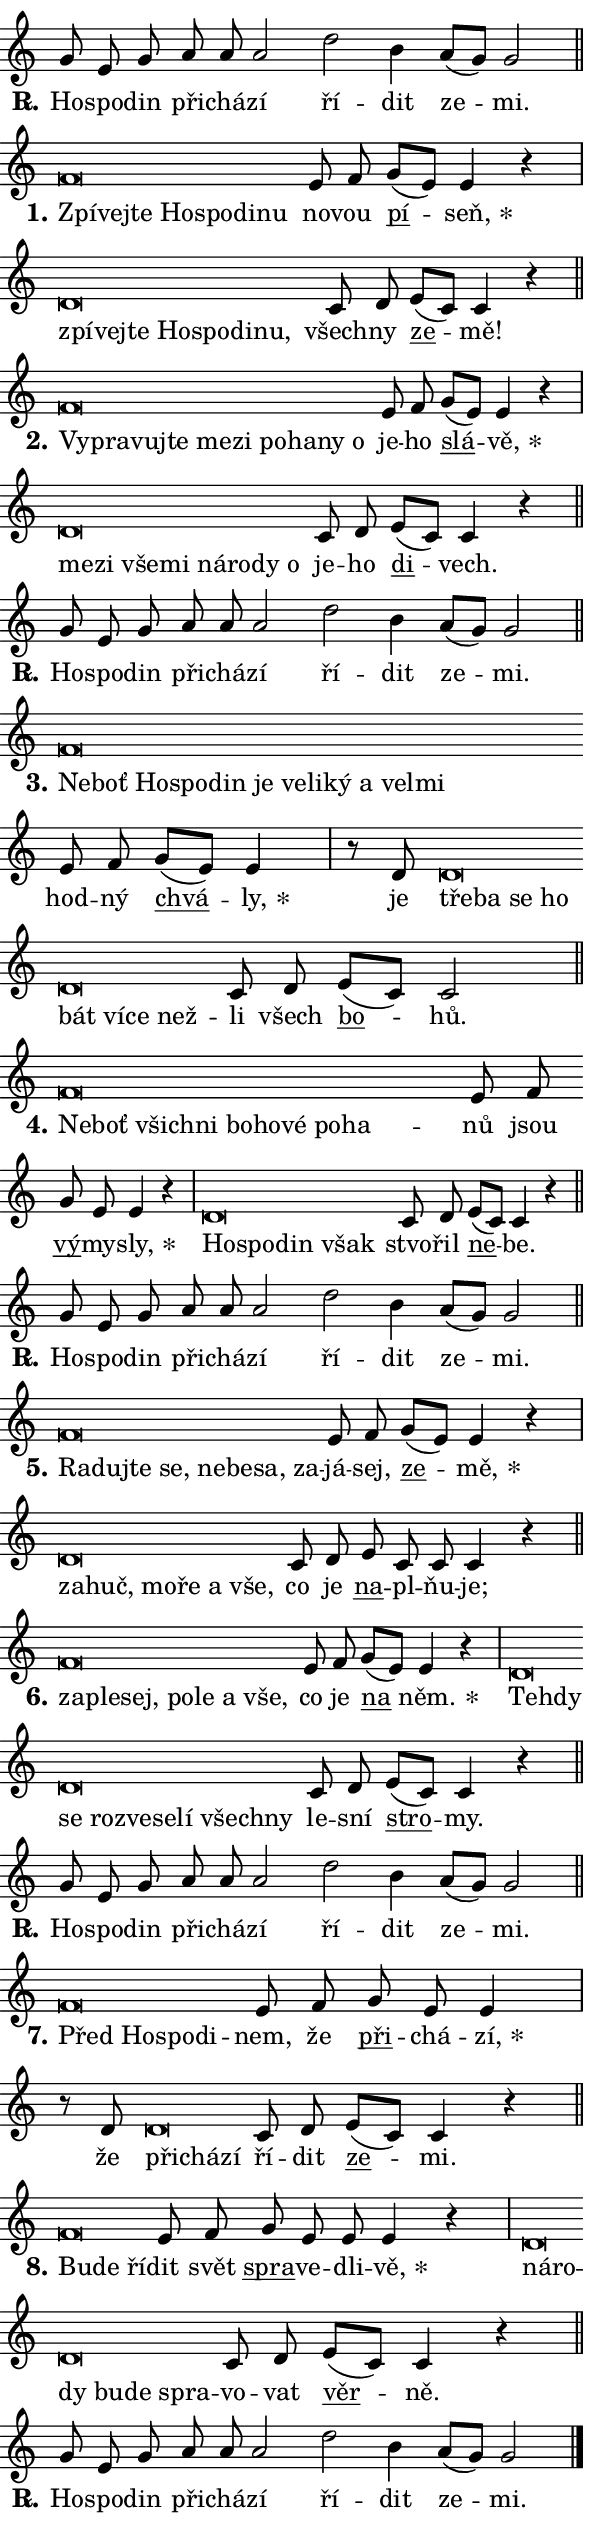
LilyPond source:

\version "2.24.0"
\header { tagline = "" }
\paper {
  indent = 0\cm
  top-margin = 0\cm
  right-margin = 0.13\cm % to fit lyric hyphens
  bottom-margin = 0\cm
  left-margin = 0\cm
  paper-width = 10\cm
  page-breaking = #ly:one-page-breaking
  system-system-spacing.basic-distance = #11
  score-system-spacing.basic-distance = #11
  ragged-last = ##f
}


%% Author: Thomas Morley
%% https://lists.gnu.org/archive/html/lilypond-user/2020-05/msg00002.html
#(define (line-position grob)
"Returns position of @var[grob} in current system:
   @code{'start}, if at first time-step
   @code{'end}, if at last time-step
   @code{'middle} otherwise
"
  (let* ((col (ly:item-get-column grob))
         (ln (ly:grob-object col 'left-neighbor))
         (rn (ly:grob-object col 'right-neighbor))
         (col-to-check-left (if (ly:grob? ln) ln col))
         (col-to-check-right (if (ly:grob? rn) rn col))
         (break-dir-left
           (and
             (ly:grob-property col-to-check-left 'non-musical #f)
             (ly:item-break-dir col-to-check-left)))
         (break-dir-right
           (and
             (ly:grob-property col-to-check-right 'non-musical #f)
             (ly:item-break-dir col-to-check-right))))
        (cond ((eqv? 1 break-dir-left) 'start)
              ((eqv? -1 break-dir-right) 'end)
              (else 'middle))))

#(define (tranparent-at-line-position vctor)
  (lambda (grob)
  "Relying on @code{line-position} select the relevant enry from @var{vctor}.
Used to determine transparency,"
    (case (line-position grob)
      ((end) (not (vector-ref vctor 0)))
      ((middle) (not (vector-ref vctor 1)))
      ((start) (not (vector-ref vctor 2))))))

noteHeadBreakVisibility =
#(define-music-function (break-visibility)(vector?)
"Makes @code{NoteHead}s transparent relying on @var{break-visibility}"
#{
  \override NoteHead.transparent =
    #(tranparent-at-line-position break-visibility)
#})

#(define delete-ledgers-for-transparent-note-heads
  (lambda (grob)
    "Reads whether a @code{NoteHead} is transparent.
If so this @code{NoteHead} is removed from @code{'note-heads} from
@var{grob}, which is supposed to be @code{LedgerLineSpanner}.
As a result ledgers are not printed for this @code{NoteHead}"
    (let* ((nhds-array (ly:grob-object grob 'note-heads))
           (nhds-list
             (if (ly:grob-array? nhds-array)
                 (ly:grob-array->list nhds-array)
                 '()))
           ;; Relies on the transparent-property being done before
           ;; Staff.LedgerLineSpanner.after-line-breaking is executed.
           ;; This is fragile ...
           (to-keep
             (remove
               (lambda (nhd)
                 (ly:grob-property nhd 'transparent #f))
               nhds-list)))
      ;; TODO find a better method to iterate over grob-arrays, similiar
      ;; to filter/remove etc for lists
      ;; For now rebuilt from scratch
      (set! (ly:grob-object grob 'note-heads)  '())
      (for-each
        (lambda (nhd)
          (ly:pointer-group-interface::add-grob grob 'note-heads nhd))
        to-keep))))

squashNotes = {
  \override NoteHead.X-extent = #'(-0.2 . 0.2)
  \override NoteHead.Y-extent = #'(-0.75 . 0)
  \override NoteHead.stencil =
    #(lambda (grob)
       (let ((pos (ly:grob-property grob 'staff-position)))
         (begin
           (if (< pos -7) (display "ERROR: Lower brevis then expected\n") (display ""))
           (if (<= pos -6) ly:text-interface::print ly:note-head::print))))
}
unSquashNotes = {
  \revert NoteHead.X-extent
  \revert NoteHead.Y-extent
  \revert NoteHead.stencil
}

hideNotes = \noteHeadBreakVisibility #begin-of-line-visible
unHideNotes = \noteHeadBreakVisibility #all-visible

% work-around for resetting accidentals
% https://lilypond.org/doc/v2.23/Documentation/notation/displaying-rhythms#unmetered-music
cadenzaMeasure = {
  \cadenzaOff
  \partial 1024 s1024
  \cadenzaOn
}

#(define-markup-command (accent layout props text) (markup?)
  "Underline accented syllable"
  (interpret-markup layout props
    #{\markup \override #'(offset . 4.3) \underline { #text }#}))

responsum = \markup \concat {
  "R" \hspace #-1.05 \path #0.1 #'((moveto 0 0.07) (lineto 0.9 0.8)) \hspace #0.05 "."
}

spaceSize = #0.6828661417322834 % exact space size for TeX Gyre Schola

\layout {
  \context {
    \Staff
    \remove "Time_signature_engraver"
    \override LedgerLineSpanner.after-line-breaking = #delete-ledgers-for-transparent-note-heads
  }
  \context {
    \Lyrics {
      \override LyricSpace.minimum-distance = \spaceSize
      \override LyricText.font-name = #"TeX Gyre Schola"
      \override LyricText.font-size = 1
      \override StanzaNumber.font-name = #"TeX Gyre Schola Bold"
      \override StanzaNumber.font-size = 1
    }
  }
  \context {
    \Score 
    \override NoteHead.text =
      #(lambda (grob) 
        (let ((pos (ly:grob-property grob 'staff-position)))
          #{\markup {
            \combine
              \halign #-0.55 \raise #(if (= pos -6) 0 0.5) \override #'(thickness . 2) \draw-line #'(3.2 . 0)
              \musicglyph "noteheads.sM1"
          }#}))
  }
}

% magnetic-lyrics.ily
%
%   written by
%     Jean Abou Samra <jean@abou-samra.fr>
%     Werner Lemberg <wl@gnu.org>
%
%   adapted by
%     Jiri Hon <jiri.hon@gmail.com>
%
% Version 2022-Apr-15

% https://www.mail-archive.com/lilypond-user@gnu.org/msg149350.html

#(define (Left_hyphen_pointer_engraver context)
   "Collect syllable-hyphen-syllable occurrences in lyrics and store
them in properties.  This engraver only looks to the left.  For
example, if the lyrics input is @code{foo -- bar}, it does the
following.

@itemize @bullet
@item
Set the @code{text} property of the @code{LyricHyphen} grob between
@q{foo} and @q{bar} to @code{foo}.

@item
Set the @code{left-hyphen} property of the @code{LyricText} grob with
text @q{foo} to the @code{LyricHyphen} grob between @q{foo} and
@q{bar}.
@end itemize

Use this auxiliary engraver in combination with the
@code{lyric-@/text::@/apply-@/magnetic-@/offset!} hook."
   (let ((hyphen #f)
         (text #f))
     (make-engraver
      (acknowledgers
       ((lyric-syllable-interface engraver grob source-engraver)
        (set! text grob)))
      (end-acknowledgers
       ((lyric-hyphen-interface engraver grob source-engraver)
        ;(when (not (grob::has-interface grob 'lyric-space-interface))
          (set! hyphen grob)));)
      ((stop-translation-timestep engraver)
       (when (and text hyphen)
         (ly:grob-set-object! text 'left-hyphen hyphen))
       (set! text #f)
       (set! hyphen #f)))))

#(define (lyric-text::apply-magnetic-offset! grob)
   "If the space between two syllables is less than the value in
property @code{LyricText@/.details@/.squash-threshold}, move the right
syllable to the left so that it gets concatenated with the left
syllable.

Use this function as a hook for
@code{LyricText@/.after-@/line-@/breaking} if the
@code{Left_@/hyphen_@/pointer_@/engraver} is active."
   (let ((hyphen (ly:grob-object grob 'left-hyphen #f)))
     (when hyphen
       (let ((left-text (ly:spanner-bound hyphen LEFT)))
         (when (grob::has-interface left-text 'lyric-syllable-interface)
           (let* ((common (ly:grob-common-refpoint grob left-text X))
                  (this-x-ext (ly:grob-extent grob common X))
                  (left-x-ext
                   (begin
                     ;; Trigger magnetism for left-text.
                     (ly:grob-property left-text 'after-line-breaking)
                     (ly:grob-extent left-text common X)))
                  ;; `delta` is the gap width between two syllables.
                  (delta (- (interval-start this-x-ext)
                            (interval-end left-x-ext)))
                  (details (ly:grob-property grob 'details))
                  (threshold (assoc-get 'squash-threshold details 0.2)))
             (when (< delta threshold)
               (let* (;; We have to manipulate the input text so that
                      ;; ligatures crossing syllable boundaries are not
                      ;; disabled.  For languages based on the Latin
                      ;; script this is essentially a beautification.
                      ;; However, for non-Western scripts it can be a
                      ;; necessity.
                      (lt (ly:grob-property left-text 'text))
                      (rt (ly:grob-property grob 'text))
                      (is-space (grob::has-interface hyphen 'lyric-space-interface))
                      (space (if is-space " " ""))
                      (extra-delta (if is-space spaceSize 0))
                      ;; Append new syllable.
                      (ltrt-space (if (and (string? lt) (string? rt))
                                (string-append lt space rt)
                                (make-concat-markup (list lt space rt))))
                      ;; Right-align `ltrt` to the right side.
                      (ltrt-space-markup (grob-interpret-markup
                               grob
                               (make-translate-markup
                                (cons (interval-length this-x-ext) 0)
                                (make-right-align-markup ltrt-space)))))
                 (begin
                   ;; Don't print `left-text`.
                   (ly:grob-set-property! left-text 'stencil #f)
                   ;; Set text and stencil (which holds all collected
                   ;; syllables so far) and shift it to the left.
                   (ly:grob-set-property! grob 'text ltrt-space)
                   (ly:grob-set-property! grob 'stencil ltrt-space-markup)
                   (ly:grob-translate-axis! grob (- (- delta extra-delta)) X))))))))))


#(define (lyric-hyphen::displace-bounds-first grob)
   ;; Make very sure this callback isn't triggered too early.
   (let ((left (ly:spanner-bound grob LEFT))
         (right (ly:spanner-bound grob RIGHT)))
     (ly:grob-property left 'after-line-breaking)
     (ly:grob-property right 'after-line-breaking)
     (ly:lyric-hyphen::print grob)))

squashThreshold = #0.4

\layout {
  \context {
    \Lyrics
    \consists #Left_hyphen_pointer_engraver
    \override LyricText.after-line-breaking =
      #lyric-text::apply-magnetic-offset!
    \override LyricHyphen.stencil = #lyric-hyphen::displace-bounds-first
    \override LyricText.details.squash-threshold = \squashThreshold
    \override LyricHyphen.minimum-distance = 0
    \override LyricHyphen.minimum-length = \squashThreshold
  }
}

squashText = \override LyricText.details.squash-threshold = 9999
unSquashText = \override LyricText.details.squash-threshold = \squashThreshold

leftText = \override LyricText.self-alignment-X = #LEFT
unLeftText = \revert LyricText.self-alignment-X

starOffset = #(lambda (grob) 
                (let ((x_offset (ly:self-alignment-interface::aligned-on-x-parent grob)))
                  (if (= x_offset 0) 0 (+ x_offset 1.2))))

star = #(define-music-function (syllable)(string?)
"Append star separator at the end of a syllable"
#{
  \once \override LyricText.X-offset = #starOffset
  \lyricmode { \markup {
    #syllable
    \override #'((font-name . "TeX Gyre Schola Bold")) \hspace #0.2 \lower #0.65 \larger "*"
  } }
#})

starAccent = #(define-music-function (syllable)(string?)
"Append star separator at the end of a syllable and make accent"
#{
  \once \override LyricText.X-offset = #starOffset
  \lyricmode { \markup {
    \accent #syllable
    \override #'((font-name . "TeX Gyre Schola Bold")) \hspace #0.2 \lower #0.65 \larger "*"
  } }
#})

breath = #(define-music-function (syllable)(string?)
"Append breathing indicator at the end of a syllable"
#{
  \lyricmode { \markup { #syllable "+" } }
#})

optionalBreath = #(define-music-function (syllable)(string?)
"Append optional breathing indicator at the end of a syllable"
#{
  \lyricmode { \markup { #syllable "(+)" } }
#})


\score {
    <<
        \new Voice = "melody" { \cadenzaOn \key c \major \relative { g'8 e g a a a2 \bar "" d b4 a8[( g)] g2 \cadenzaMeasure \bar "||" \break } }
        \new Lyrics \lyricsto "melody" { \lyricmode { \set stanza = \responsum
Ho -- spo -- din při -- chá -- zí ří -- dit ze -- mi. } }
    >>
    \layout {}
}

\score {
    <<
        \new Voice = "melody" { \cadenzaOn \key c \major \relative { \squashNotes f'\breve*1/16 \hideNotes \breve*1/16 \bar "" \breve*1/16 \bar "" \breve*1/16 \bar "" \breve*1/16 \bar "" \breve*1/16 \breve*1/16 \bar "" \unHideNotes \unSquashNotes e8 f \bar "" g[( e)] e4 r \cadenzaMeasure \bar "|" \squashNotes d\breve*1/16 \hideNotes \breve*1/16 \bar "" \breve*1/16 \bar "" \breve*1/16 \bar "" \breve*1/16 \bar "" \breve*1/16 \breve*1/16 \bar "" \unHideNotes \unSquashNotes c8 d \bar "" e[( c)] c4 r \cadenzaMeasure \bar "||" \break } }
        \new Lyrics \lyricsto "melody" { \lyricmode { \set stanza = "1."
\leftText Zpí -- \squashText vej -- te Ho -- spo -- di -- nu \unLeftText \unSquashText no -- vou \markup \accent pí -- \star seň, \leftText zpí -- \squashText vej -- te Ho -- spo -- di -- nu, \unLeftText \unSquashText všech -- ny \markup \accent ze -- mě! } }
    >>
    \layout {}
}

\score {
    <<
        \new Voice = "melody" { \cadenzaOn \key c \major \relative { \squashNotes f'\breve*1/16 \hideNotes \breve*1/16 \bar "" \breve*1/16 \bar "" \breve*1/16 \bar "" \breve*1/16 \bar "" \breve*1/16 \bar "" \breve*1/16 \bar "" \breve*1/16 \bar "" \breve*1/16 \breve*1/16 \bar "" \unHideNotes \unSquashNotes e8 f \bar "" g[( e)] e4 r \cadenzaMeasure \bar "|" \squashNotes d\breve*1/16 \hideNotes \breve*1/16 \bar "" \breve*1/16 \bar "" \breve*1/16 \bar "" \breve*1/16 \bar "" \breve*1/16 \bar "" \breve*1/16 \breve*1/16 \bar "" \unHideNotes \unSquashNotes c8 d \bar "" e[( c)] c4 r \cadenzaMeasure \bar "||" \break } }
        \new Lyrics \lyricsto "melody" { \lyricmode { \set stanza = "2."
\leftText Vy -- \squashText pra -- vuj -- te me -- zi po -- ha -- ny o \unLeftText \unSquashText je -- ho \markup \accent slá -- \star vě, \leftText me -- \squashText zi vše -- mi ná -- ro -- dy o \unLeftText \unSquashText je -- ho \markup \accent di -- vech. } }
    >>
    \layout {}
}

\score {
    <<
        \new Voice = "melody" { \cadenzaOn \key c \major \relative { g'8 e g a a a2 \bar "" d b4 a8[( g)] g2 \cadenzaMeasure \bar "||" \break } }
        \new Lyrics \lyricsto "melody" { \lyricmode { \set stanza = \responsum
Ho -- spo -- din při -- chá -- zí ří -- dit ze -- mi. } }
    >>
    \layout {}
}

\score {
    <<
        \new Voice = "melody" { \cadenzaOn \key c \major \relative { \squashNotes f'\breve*1/16 \hideNotes \breve*1/16 \bar "" \breve*1/16 \bar "" \breve*1/16 \bar "" \breve*1/16 \bar "" \breve*1/16 \bar "" \breve*1/16 \bar "" \breve*1/16 \bar "" \breve*1/16 \bar "" \breve*1/16 \bar "" \breve*1/16 \breve*1/16 \bar "" \unHideNotes \unSquashNotes e8 f \bar "" g[( e)] e4 \cadenzaMeasure \bar "|" r8 d8 \squashNotes d\breve*1/16 \hideNotes \breve*1/16 \bar "" \breve*1/16 \bar "" \breve*1/16 \bar "" \breve*1/16 \bar "" \breve*1/16 \bar "" \breve*1/16 \breve*1/16 \bar "" \unHideNotes \unSquashNotes c8 d \bar "" e[( c)] c2 \cadenzaMeasure \bar "||" \break } }
        \new Lyrics \lyricsto "melody" { \lyricmode { \set stanza = "3."
\leftText Ne -- \squashText boť Ho -- spo -- din je ve -- li -- ký a vel -- mi \unLeftText \unSquashText hod -- ný \markup \accent chvá -- \star ly, je \leftText tře -- \squashText ba se ho bát ví -- ce než -- \unLeftText \unSquashText li všech \markup \accent bo -- hů. } }
    >>
    \layout {}
}

\score {
    <<
        \new Voice = "melody" { \cadenzaOn \key c \major \relative { \squashNotes f'\breve*1/16 \hideNotes \breve*1/16 \bar "" \breve*1/16 \bar "" \breve*1/16 \bar "" \breve*1/16 \bar "" \breve*1/16 \bar "" \breve*1/16 \bar "" \breve*1/16 \breve*1/16 \bar "" \unHideNotes \unSquashNotes e8 f \bar "" g e e4 r \cadenzaMeasure \bar "|" \squashNotes d\breve*1/16 \hideNotes \breve*1/16 \bar "" \breve*1/16 \breve*1/16 \bar "" \unHideNotes \unSquashNotes c8 d \bar "" e[( c)] c4 r \cadenzaMeasure \bar "||" \break } }
        \new Lyrics \lyricsto "melody" { \lyricmode { \set stanza = "4."
\leftText Ne -- \squashText boť všich -- ni bo -- ho -- vé po -- ha -- \unLeftText \unSquashText nů jsou \markup \accent vý -- my -- \star sly, \leftText Ho -- \squashText spo -- din však \unLeftText \unSquashText stvo -- řil \markup \accent ne -- be. } }
    >>
    \layout {}
}

\score {
    <<
        \new Voice = "melody" { \cadenzaOn \key c \major \relative { g'8 e g a a a2 \bar "" d b4 a8[( g)] g2 \cadenzaMeasure \bar "||" \break } }
        \new Lyrics \lyricsto "melody" { \lyricmode { \set stanza = \responsum
Ho -- spo -- din při -- chá -- zí ří -- dit ze -- mi. } }
    >>
    \layout {}
}

\score {
    <<
        \new Voice = "melody" { \cadenzaOn \key c \major \relative { \squashNotes f'\breve*1/16 \hideNotes \breve*1/16 \bar "" \breve*1/16 \bar "" \breve*1/16 \bar "" \breve*1/16 \bar "" \breve*1/16 \bar "" \breve*1/16 \breve*1/16 \bar "" \unHideNotes \unSquashNotes e8 f \bar "" g[( e)] e4 r \cadenzaMeasure \bar "|" \squashNotes d\breve*1/16 \hideNotes \breve*1/16 \bar "" \breve*1/16 \bar "" \breve*1/16 \bar "" \breve*1/16 \breve*1/16 \bar "" \unHideNotes \unSquashNotes c8 d \bar "" e c c c4 r \cadenzaMeasure \bar "||" \break } }
        \new Lyrics \lyricsto "melody" { \lyricmode { \set stanza = "5."
\leftText Ra -- \squashText duj -- te se, ne -- be -- sa, za -- \unLeftText \unSquashText já -- sej, \markup \accent ze -- \star mě, \leftText za -- \squashText huč, mo -- ře a vše, \unLeftText \unSquashText co je \markup \accent na -- pl -- ňu -- je; } }
    >>
    \layout {}
}

\score {
    <<
        \new Voice = "melody" { \cadenzaOn \key c \major \relative { \squashNotes f'\breve*1/16 \hideNotes \breve*1/16 \bar "" \breve*1/16 \bar "" \breve*1/16 \bar "" \breve*1/16 \bar "" \breve*1/16 \breve*1/16 \bar "" \unHideNotes \unSquashNotes e8 f \bar "" g[( e)] e4 r \cadenzaMeasure \bar "|" \squashNotes d\breve*1/16 \hideNotes \breve*1/16 \bar "" \breve*1/16 \bar "" \breve*1/16 \bar "" \breve*1/16 \bar "" \breve*1/16 \bar "" \breve*1/16 \bar "" \breve*1/16 \breve*1/16 \bar "" \unHideNotes \unSquashNotes c8 d \bar "" e[( c)] c4 r \cadenzaMeasure \bar "||" \break } }
        \new Lyrics \lyricsto "melody" { \lyricmode { \set stanza = "6."
\leftText za -- \squashText ple -- sej, po -- le a vše, \unLeftText \unSquashText co je \markup \accent na \star něm. \leftText Teh -- \squashText dy se roz -- ve -- se -- lí všech -- ny \unLeftText \unSquashText le -- sní \markup \accent stro -- my. } }
    >>
    \layout {}
}

\score {
    <<
        \new Voice = "melody" { \cadenzaOn \key c \major \relative { g'8 e g a a a2 \bar "" d b4 a8[( g)] g2 \cadenzaMeasure \bar "||" \break } }
        \new Lyrics \lyricsto "melody" { \lyricmode { \set stanza = \responsum
Ho -- spo -- din při -- chá -- zí ří -- dit ze -- mi. } }
    >>
    \layout {}
}

\score {
    <<
        \new Voice = "melody" { \cadenzaOn \key c \major \relative { \squashNotes f'\breve*1/16 \hideNotes \breve*1/16 \bar "" \breve*1/16 \breve*1/16 \bar "" \unHideNotes \unSquashNotes e8 f \bar "" g e e4 \cadenzaMeasure \bar "|" r8 d8 \squashNotes d\breve*1/16 \hideNotes \breve*1/16 \breve*1/16 \bar "" \unHideNotes \unSquashNotes c8 d \bar "" e[( c)] c4 r \cadenzaMeasure \bar "||" \break } }
        \new Lyrics \lyricsto "melody" { \lyricmode { \set stanza = "7."
\leftText Před \squashText Ho -- spo -- di -- \unLeftText \unSquashText nem, že \markup \accent při -- chá -- \star zí, že \leftText při -- \squashText chá -- zí \unLeftText \unSquashText ří -- dit \markup \accent ze -- mi. } }
    >>
    \layout {}
}

\score {
    <<
        \new Voice = "melody" { \cadenzaOn \key c \major \relative { \squashNotes f'\breve*1/16 \hideNotes \breve*1/16 \breve*1/16 \bar "" \unHideNotes \unSquashNotes e8 f \bar "" g e e e4 r \cadenzaMeasure \bar "|" \squashNotes d\breve*1/16 \hideNotes \breve*1/16 \bar "" \breve*1/16 \bar "" \breve*1/16 \bar "" \breve*1/16 \breve*1/16 \bar "" \unHideNotes \unSquashNotes c8 d \bar "" e[( c)] c4 r \cadenzaMeasure \bar "||" \break } }
        \new Lyrics \lyricsto "melody" { \lyricmode { \set stanza = "8."
\leftText Bu -- \squashText de ří -- \unLeftText \unSquashText dit svět \markup \accent spra -- ve -- dli -- \star vě, \leftText ná -- \squashText ro -- dy bu -- de spra -- \unLeftText \unSquashText vo -- vat \markup \accent věr -- ně. } }
    >>
    \layout {}
}

\score {
    <<
        \new Voice = "melody" { \cadenzaOn \key c \major \relative { g'8 e g a a a2 \bar "" d b4 a8[( g)] g2 \cadenzaMeasure \bar "||" \break } \bar "|." }
        \new Lyrics \lyricsto "melody" { \lyricmode { \set stanza = \responsum
Ho -- spo -- din při -- chá -- zí ří -- dit ze -- mi. } }
    >>
    \layout {}
}
